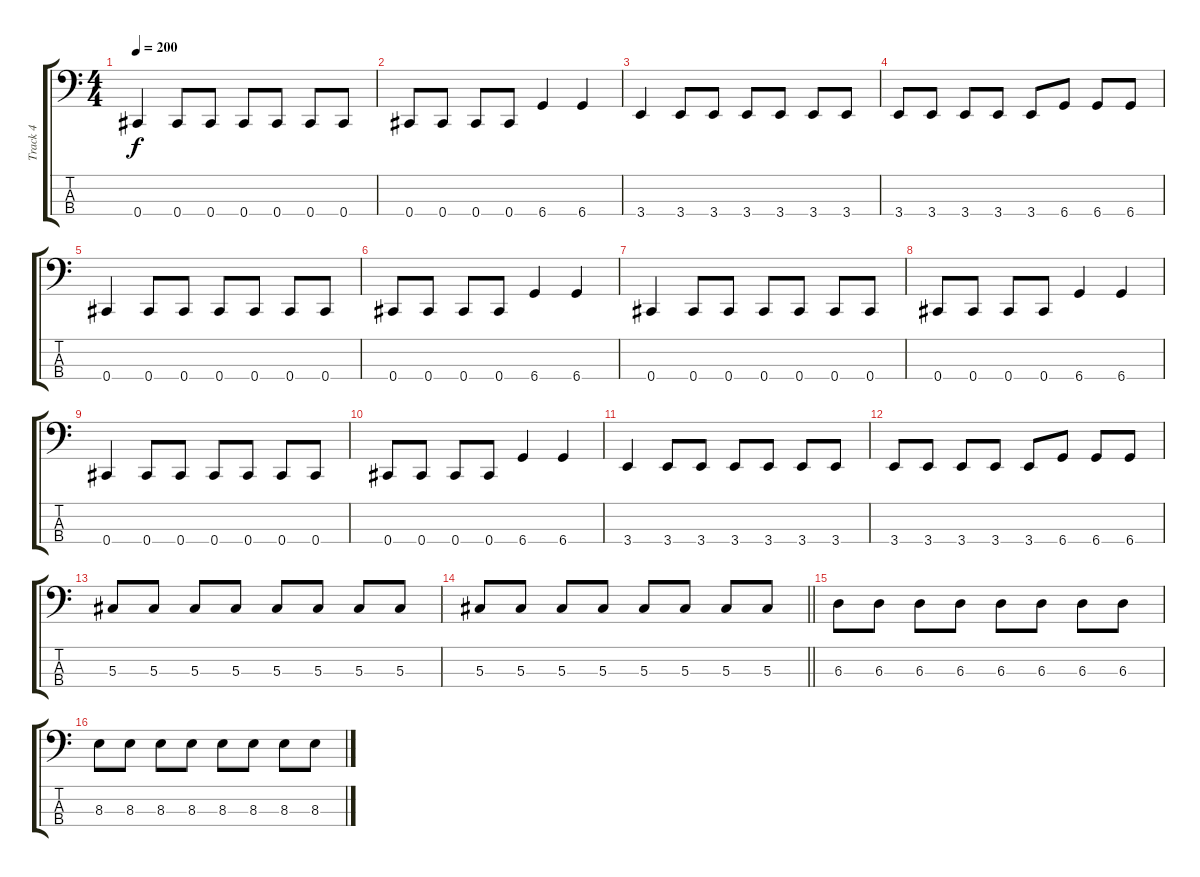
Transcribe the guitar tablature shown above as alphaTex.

\track ("Track 4" "Track 4") {instrument electricbasspick}
\staff {score tabs}
\tuning (Gb2 Db2 Ab1 Db1) {hide}
\ts (4 4)
\tempo 200
\clef f4
\ks c
0.4.4{dy f} 0.4.8 0.4.8 0.4.8 0.4.8 0.4.8 0.4.8 |
0.4.8 0.4.8 0.4.8 0.4.8 6.4.4 6.4.4 |
3.4.4 3.4.8 3.4.8 3.4.8 3.4.8 3.4.8 3.4.8 |
3.4.8 3.4.8 3.4.8 3.4.8 3.4.8 6.4.8 6.4.8 6.4.8 |
0.4.4 0.4.8 0.4.8 0.4.8 0.4.8 0.4.8 0.4.8 |
0.4.8 0.4.8 0.4.8 0.4.8 6.4.4 6.4.4 |
0.4.4 0.4.8 0.4.8 0.4.8 0.4.8 0.4.8 0.4.8 |
0.4.8 0.4.8 0.4.8 0.4.8 6.4.4 6.4.4 |
0.4.4 0.4.8 0.4.8 0.4.8 0.4.8 0.4.8 0.4.8 |
0.4.8 0.4.8 0.4.8 0.4.8 6.4.4 6.4.4 |
3.4.4 3.4.8 3.4.8 3.4.8 3.4.8 3.4.8 3.4.8 |
3.4.8 3.4.8 3.4.8 3.4.8 3.4.8 6.4.8 6.4.8 6.4.8 |
5.3.8 5.3.8 5.3.8 5.3.8 5.3.8 5.3.8 5.3.8 5.3.8 |
\barLineRight lightlight
5.3.8 5.3.8 5.3.8 5.3.8 5.3.8 5.3.8 5.3.8 5.3.8 |
6.3.8 6.3.8 6.3.8 6.3.8 6.3.8 6.3.8 6.3.8 6.3.8 |
8.3.8 8.3.8 8.3.8 8.3.8 8.3.8 8.3.8 8.3.8 8.3.8
